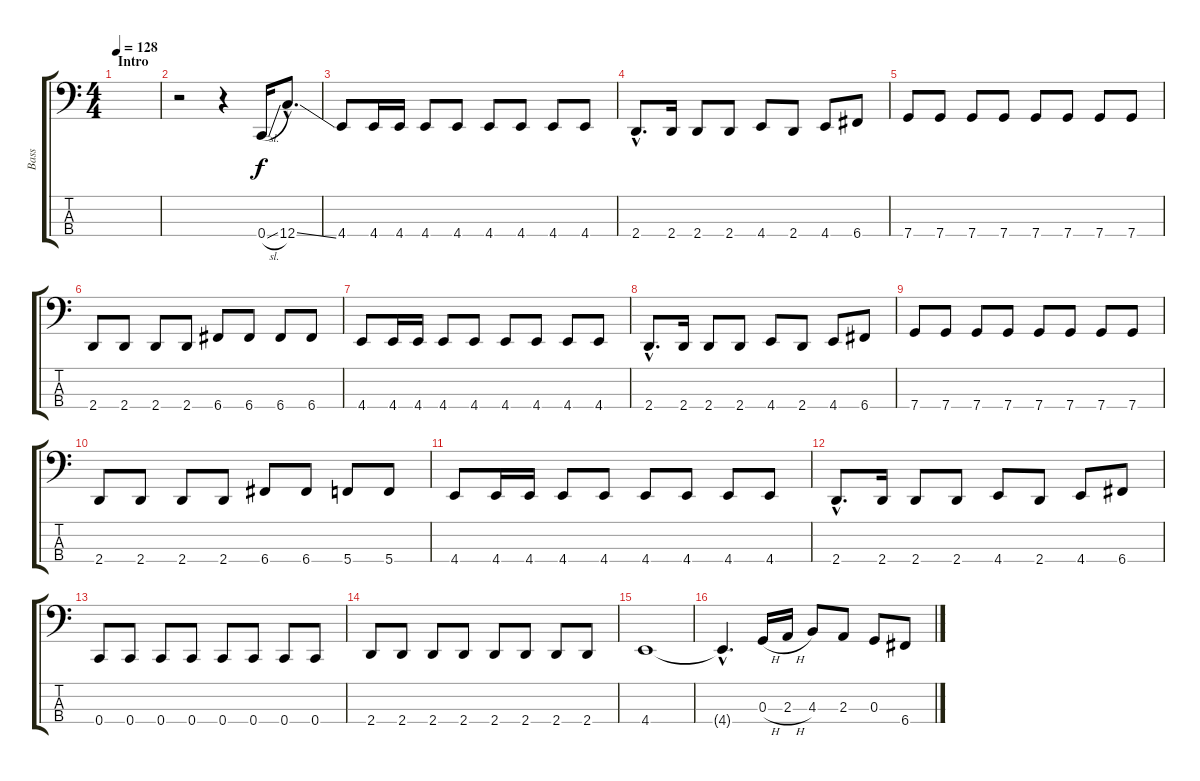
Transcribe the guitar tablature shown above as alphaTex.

\track ("Bass" "Bass") {instrument electricbasspick}
\staff {score tabs}
\tuning (F2 C2 G1 C1) {hide}
\ts (4 4)
\section ("" "Intro")
\tempo 128
\clef f4
\ks c
|
r.2 r.4 0.4{sl}.16 12.4{ss hac}.8{d} |
4.4.8 4.4.16 4.4.16 4.4.8 4.4.8 4.4.8 4.4.8 4.4.8 4.4.8 |
2.4{hac}.8{d} 2.4.16 2.4.8 2.4.8 4.4.8 2.4.8 4.4.8 6.4.8 |
7.4.8 7.4.8 7.4.8 7.4.8 7.4.8 7.4.8 7.4.8 7.4.8 |
2.4.8 2.4.8 2.4.8 2.4.8 6.4.8 6.4.8 6.4.8 6.4.8 |
4.4.8 4.4.16 4.4.16 4.4.8 4.4.8 4.4.8 4.4.8 4.4.8 4.4.8 |
2.4{hac}.8{d} 2.4.16 2.4.8 2.4.8 4.4.8 2.4.8 4.4.8 6.4.8 |
7.4.8 7.4.8 7.4.8 7.4.8 7.4.8 7.4.8 7.4.8 7.4.8 |
2.4.8 2.4.8 2.4.8 2.4.8 6.4.8 6.4.8 5.4.8 5.4.8 |
4.4.8 4.4.16 4.4.16 4.4.8 4.4.8 4.4.8 4.4.8 4.4.8 4.4.8 |
2.4{hac}.8{d} 2.4.16 2.4.8 2.4.8 4.4.8 2.4.8 4.4.8 6.4.8 |
0.4.8 0.4.8 0.4.8 0.4.8 0.4.8 0.4.8 0.4.8 0.4.8 |
2.4.8 2.4.8 2.4.8 2.4.8 2.4.8 2.4.8 2.4.8 2.4.8 |
4.4.1 |
4.4{hac t}.4{d} 0.3{h}.16 2.3{h}.16 4.3.8 2.3.8 0.3.8 6.4.8
